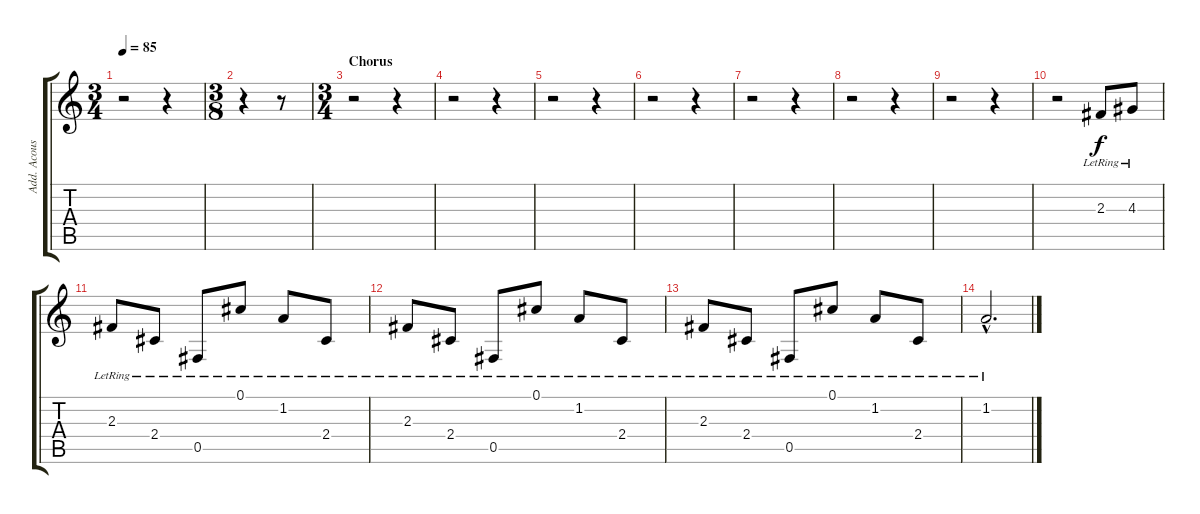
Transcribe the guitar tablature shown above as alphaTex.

\track ("Add. Acoustic" "Add. Acous") {instrument acousticguitarsteel}
\staff {score tabs}
\tuning (Db4 Ab3 E3 B2 Gb2 Db2) {hide}
\ts (3 4)
\tempo 85
\clef g2
\ks c
r.2{dy f} r.4 |
\ts (3 8)
r.4 r.8 |
\ts (3 4)
\section ("" "Chorus")
r.2 r.4 |
r.2 r.4 |
r.2 r.4 |
r.2 r.4 |
r.2 r.4 |
r.2 r.4 |
r.2 r.4 |
r.2 2.3{lr}.8 4.3{lr}.8 |
2.3{lr}.8 2.4{lr}.8 0.5{lr}.8 0.1{lr}.8 1.2{lr}.8 2.4{lr}.8 |
2.3{lr}.8 2.4{lr}.8 0.5{lr}.8 0.1{lr}.8 1.2{lr}.8 2.4{lr}.8 |
2.3{lr}.8 2.4{lr}.8 0.5{lr}.8 0.1{lr}.8 1.2{lr}.8 2.4{lr}.8 |
1.2{hac lr}.2{d}
